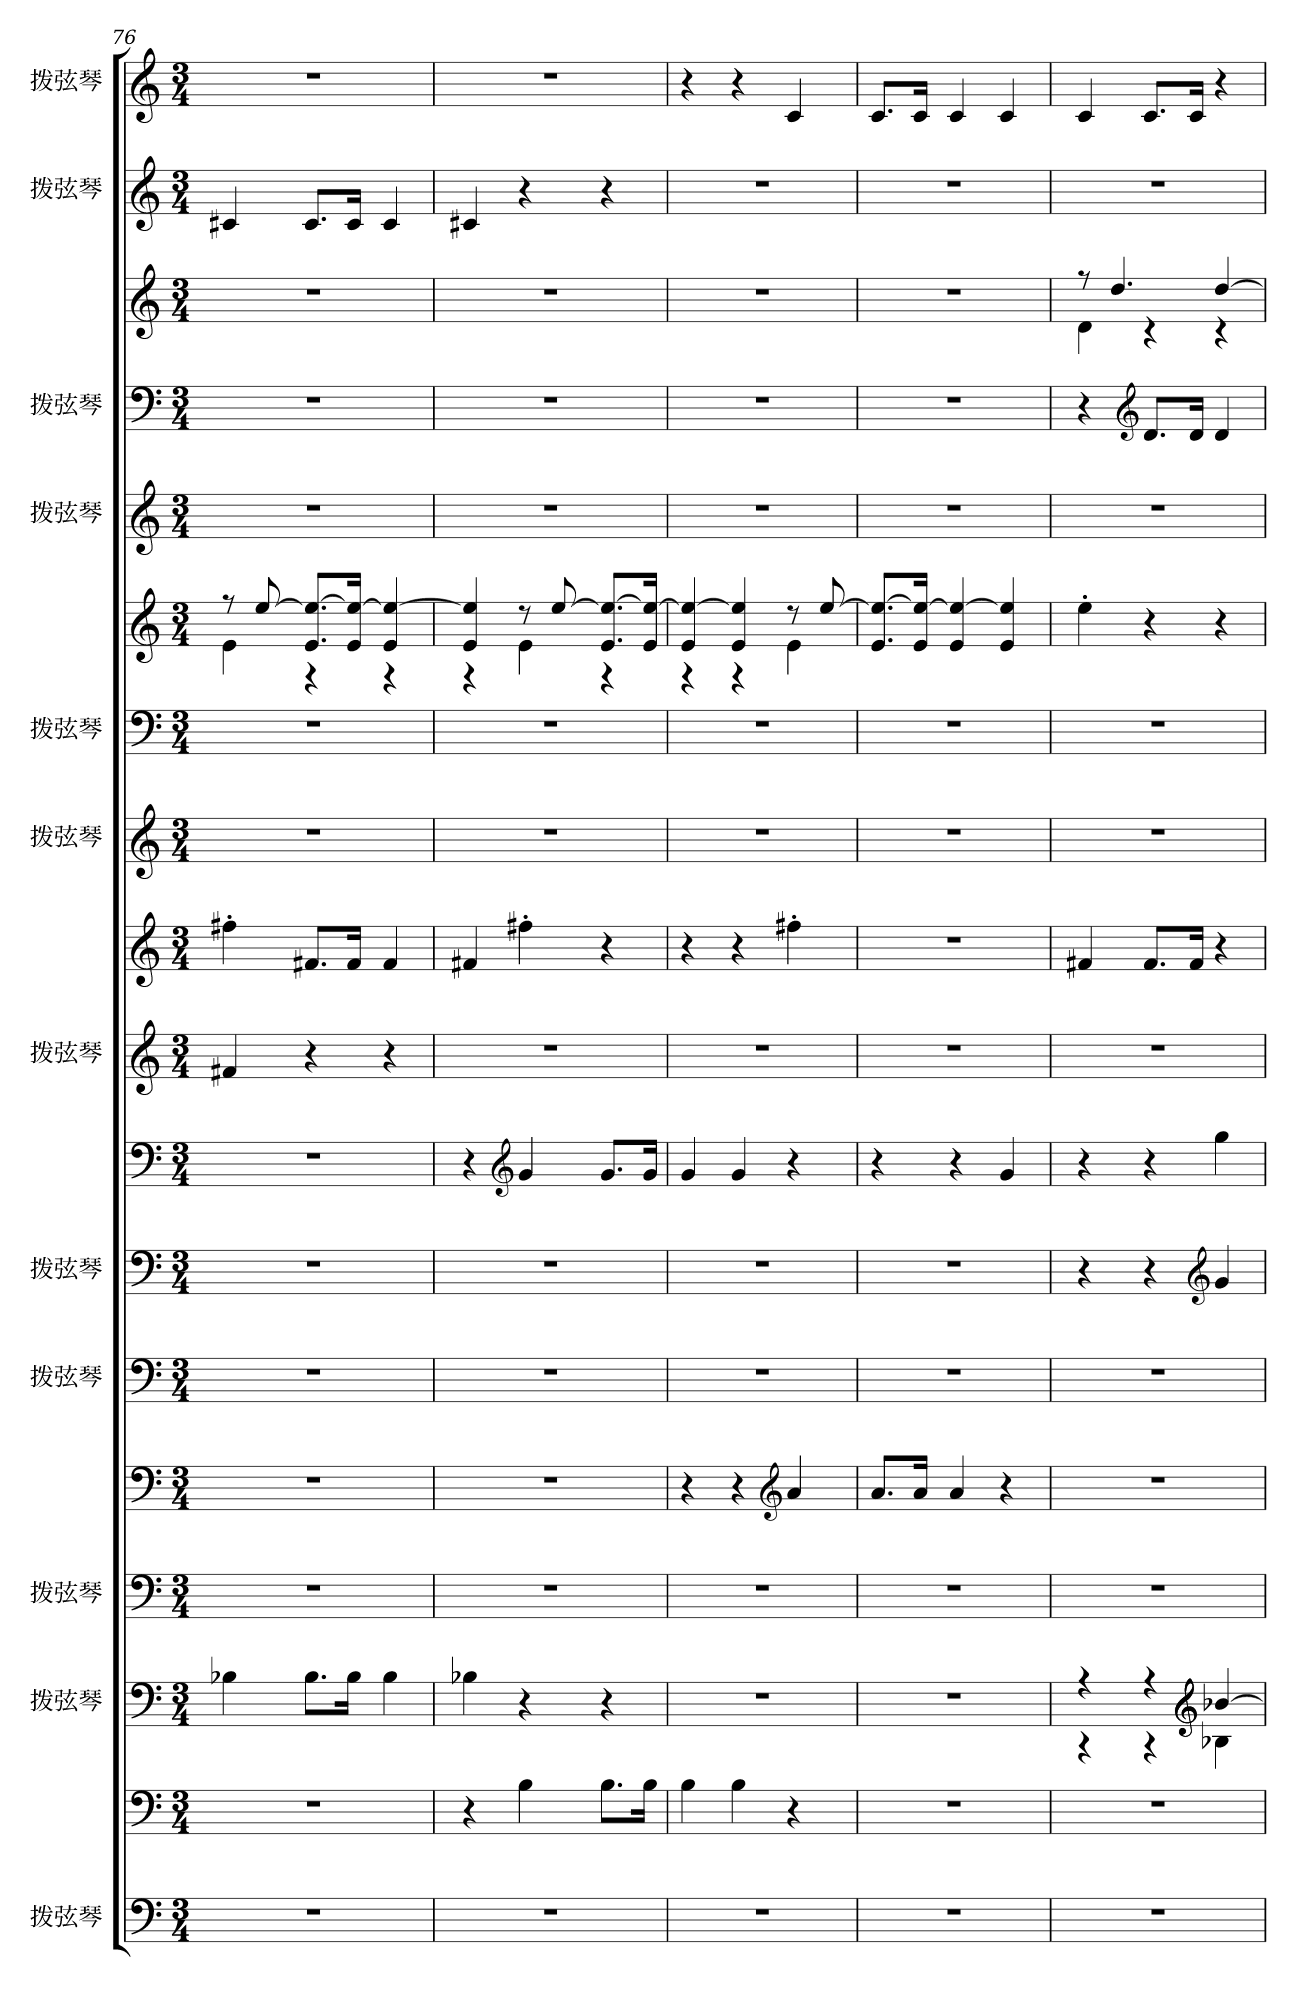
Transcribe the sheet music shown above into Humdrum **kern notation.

**kern	**kern	**kern	**kern	**kern	**kern	**kern	**kern	**kern	**kern	**kern	**kern	**kern	**kern	**kern	**kern	**kern	**kern
*part12	*part12	*part11	*part10	*part10	*part9	*part8	*part8	*part7	*part7	*part6	*part5	*part5	*part4	*part3	*part3	*part2	*part1
*staff18	*staff17	*staff16	*staff15	*staff14	*staff13	*staff12	*staff11	*staff10	*staff9	*staff8	*staff7	*staff6	*staff5	*staff4	*staff3	*staff2	*staff1
*I"拨弦琴	*	*I"拨弦琴	*I"拨弦琴	*	*I"拨弦琴	*I"拨弦琴	*	*I"拨弦琴	*	*I"拨弦琴	*I"拨弦琴	*	*I"拨弦琴	*I"拨弦琴	*	*I"拨弦琴	*I"拨弦琴
*clefF4	*clefF4	*clefF4	*clefF4	*clefF4	*clefF4	*clefF4	*clefF4	*clefG2	*clefG2	*clefG2	*clefF4	*clefG2	*clefG2	*clefF4	*clefG2	*clefG2	*clefG2
*k[]	*k[]	*k[]	*k[]	*k[]	*k[]	*k[]	*k[]	*k[]	*k[]	*k[]	*k[]	*k[]	*k[]	*k[]	*k[]	*k[]	*k[]
*M3/4	*M3/4	*M3/4	*M3/4	*M3/4	*M3/4	*M3/4	*M3/4	*M3/4	*M3/4	*M3/4	*M3/4	*M3/4	*M3/4	*M3/4	*M3/4	*M3/4	*M3/4
=76	=76	=76	=76	=76	=76	=76	=76	=76	=76	=76	=76	=76	=76	=76	=76	=76	=76
*	*	*	*	*	*	*	*	*	*	*	*	*^	*	*	*	*	*
2.r	2.r	4B-X\	2.r	2.r	2.r	2.r	2.r	4f#X/	4ff#X'\	2.r	2.r	8r	4e\	2.r	2.r	2.r	4c#X/	2.r
.	.	.	.	.	.	.	.	.	.	.	.	[8ee/	.	.	.	.	.	.
.	.	8.B-\L	.	.	.	.	.	4r	8.f#X/L	.	.	8.e/ 8.ee/_L	4r	.	.	.	8.c#/L	.
.	.	16B-\Jk	.	.	.	.	.	.	16f#/Jk	.	.	16e/ 16ee/_Jk	.	.	.	.	16c#/Jk	.
.	.	4B-\	.	.	.	.	.	4r	4f#/	.	.	4e/ 4ee/_	4r	.	.	.	4c#/	.
=77	=77	=77	=77	=77	=77	=77	=77	=77	=77	=77	=77	=77	=77	=77	=77	=77	=77	=77
2.r	4r	4B-X\	2.r	2.r	2.r	2.r	4r	2.r	4f#X/	2.r	2.r	4e/ 4ee/]	4r	2.r	2.r	2.r	4c#X/	2.r
*	*	*	*	*	*	*	*clefG2	*	*	*	*	*	*	*	*	*	*	*
.	4B\	4r	.	.	.	.	4g/	.	4ff#X'\	.	.	8r	4e\	.	.	.	4r	.
.	.	.	.	.	.	.	.	.	.	.	.	[8ee/	.	.	.	.	.	.
.	8.B\L	4r	.	.	.	.	8.g/L	.	4r	.	.	8.e/ 8.ee/_L	4r	.	.	.	4r	.
.	16B\Jk	.	.	.	.	.	16g/Jk	.	.	.	.	16e/ 16ee/_Jk	.	.	.	.	.	.
!!LO:PB:g=z
=78	=78	=78	=78	=78	=78	=78	=78	=78	=78	=78	=78	=78	=78	=78	=78	=78	=78	=78
2.r	4B\	2.r	2.r	4r	2.r	2.r	4g/	2.r	4r	2.r	2.r	4e/ 4ee/_	4r	2.r	2.r	2.r	2.r	4r
.	4B\	.	.	4r	.	.	4g/	.	4r	.	.	4e/ 4ee/]	4r	.	.	.	.	4r
*	*	*	*	*clefG2	*	*	*	*	*	*	*	*	*	*	*	*	*	*
.	4r	.	.	4a/	.	.	4r	.	4ff#X'\	.	.	8r	4e\	.	.	.	.	4c/
.	.	.	.	.	.	.	.	.	.	.	.	[8ee/	.	.	.	.	.	.
*	*	*	*	*	*	*	*	*	*	*	*	*v	*v	*	*	*	*	*
=79	=79	=79	=79	=79	=79	=79	=79	=79	=79	=79	=79	=79	=79	=79	=79	=79	=79
2.r	2.r	2.r	2.r	8.a/L	2.r	2.r	4r	2.r	2.r	2.r	2.r	8.e/ 8.ee/_L	2.r	2.r	2.r	2.r	8.c/L
.	.	.	.	16a/Jk	.	.	.	.	.	.	.	16e/ 16ee/_Jk	.	.	.	.	16c/Jk
.	.	.	.	4a/	.	.	4r	.	.	.	.	4e/ 4ee/_	.	.	.	.	4c/
.	.	.	.	4r	.	.	4g/	.	.	.	.	4e/ 4ee/]	.	.	.	.	4c/
=80	=80	=80	=80	=80	=80	=80	=80	=80	=80	=80	=80	=80	=80	=80	=80	=80	=80
*	*	*^	*	*	*	*	*	*	*	*	*	*	*	*	*^	*	*
2.r	2.r	4r	4r	2.r	2.r	2.r	4r	4r	2.r	4f#X/	2.r	2.r	4ee'\	2.r	4r	8r	4d\	2.r	4c/
.	.	.	.	.	.	.	.	.	.	.	.	.	.	.	.	4.dd/	.	.	.
*	*	*	*	*	*	*	*	*	*	*	*	*	*	*	*clefG2	*	*	*	*
.	.	4r	4r	.	.	.	4r	4r	.	8.f#/L	.	.	4r	.	8.d/L	.	4r	.	8.c/L
.	.	.	.	.	.	.	.	.	.	16f#/Jk	.	.	.	.	16d/Jk	.	.	.	16c/Jk
*	*	*clefG2	*	*	*	*	*clefG2	*	*	*	*	*	*	*	*	*	*	*	*
.	.	[4b-X/	4B-X\	.	.	.	4g/	4gg\	.	4r	.	.	4r	.	4d/	[4dd/	4r	.	4r
*	*	*v	*v	*	*	*	*	*	*	*	*	*	*	*	*	*v	*v	*	*
=	=	=	=	=	=	=	=	=	=	=	=	=	=	=	=	=	=
*-	*-	*-	*-	*-	*-	*-	*-	*-	*-	*-	*-	*-	*-	*-	*-	*-	*-
